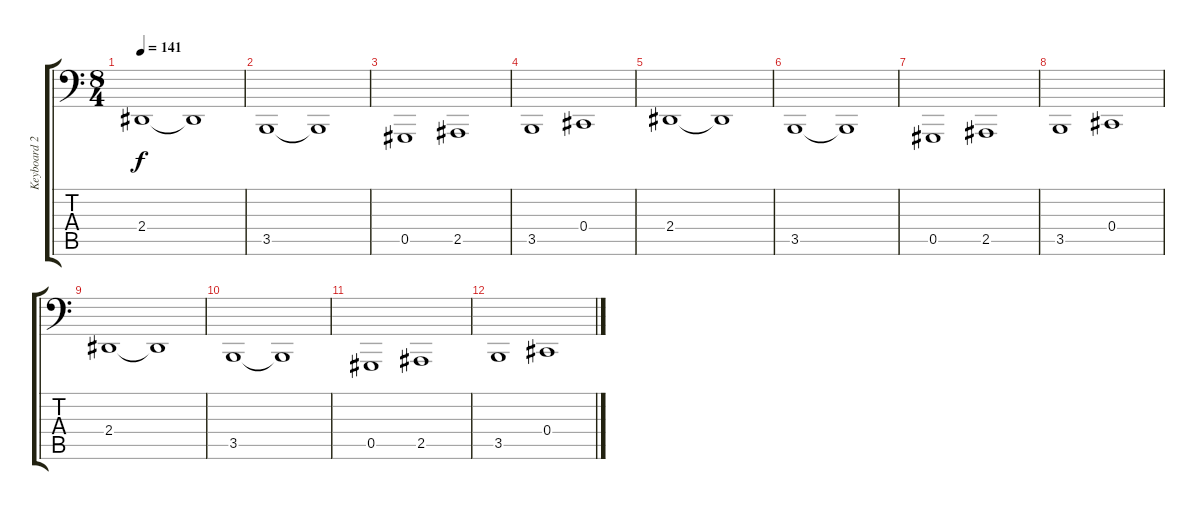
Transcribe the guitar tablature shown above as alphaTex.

\track ("Keyboard 2" "Keyboard 2") {instrument pad8sweep}
\staff {score tabs}
\tuning (Eb3 Bb2 Gb2 Db2 Ab1 Eb1) {hide}
\ts (8 4)
\tempo 141
\clef f4
\ks c
2.4.1{dy f instrument pad8sweep} 2.4{t}.1 |
3.5.1 3.5{t}.1 |
0.5.1 2.5.1 |
3.5.1 0.4.1 |
2.4.1 2.4{t}.1 |
3.5.1 3.5{t}.1 |
0.5.1 2.5.1 |
3.5.1 0.4.1 |
2.4.1 2.4{t}.1 |
3.5.1 3.5{t}.1 |
0.5.1 2.5.1 |
3.5.1 0.4.1
